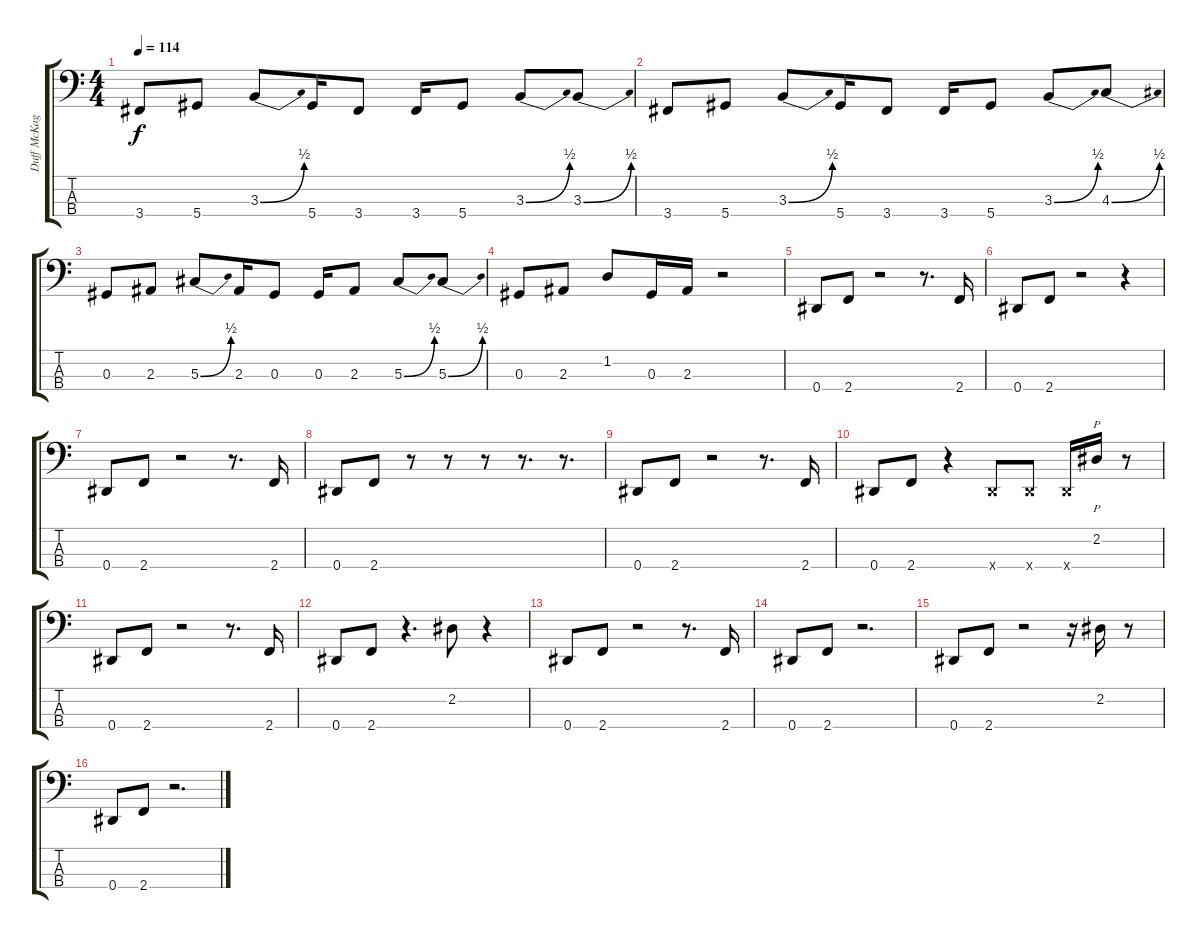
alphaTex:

\track ("Duff McKagan" "Duff McKag") {instrument electricbasspick}
\staff {score tabs}
\tuning (Gb2 Db2 Ab1 Eb1) {hide}
\ts (4 4)
\tempo 114
\clef f4
\ks c
3.4.8{dy f} 5.4.8 3.3{be (bend 0 0 60 2)}.8 5.4.16 3.4.8 3.4.16 5.4.8 3.3{be (bend 0 0 60 2)}.8 3.3{be (bend 0 0 60 2)}.8 |
3.4.8 5.4.8 3.3{be (bend 0 0 60 2)}.8 5.4.16 3.4.8 3.4.16 5.4.8 3.3{be (bend 0 0 60 2)}.8 4.3{be (bend 0 0 60 2)}.8 |
0.3.8 2.3.8 5.3{be (bend 0 0 60 2)}.8 2.3.16 0.3.8 0.3.16 2.3.8 5.3{be (bend 0 0 60 2)}.8 5.3{be (bend 0 0 60 2)}.8 |
0.3.8 2.3.8 1.2.8 0.3.16 2.3.16 r.2 |
0.4.8 2.4.8 r.2 r.8{d} 2.4.16 |
0.4.8 2.4.8 r.2 r.4 |
0.4.8 2.4.8 r.2 r.8{d} 2.4.16 |
0.4.8 2.4.8 r.8 r.8 r.8 r.8{d} r.8{d} |
0.4.8 2.4.8 r.2 r.8{d} 2.4.16 |
0.4.8 2.4.8 r.4 0.4{x}.8 0.4{x}.8 0.4{x}.16 2.2.16{p} r.8 |
0.4.8 2.4.8 r.2 r.8{d} 2.4.16 |
0.4.8 2.4.8 r.4{d} 2.2.8 r.4 |
0.4.8 2.4.8 r.2 r.8{d} 2.4.16 |
0.4.8 2.4.8 r.2{d} |
0.4.8 2.4.8 r.2 r.16 2.2.16 r.8 |
0.4.8 2.4.8 r.2{d}
